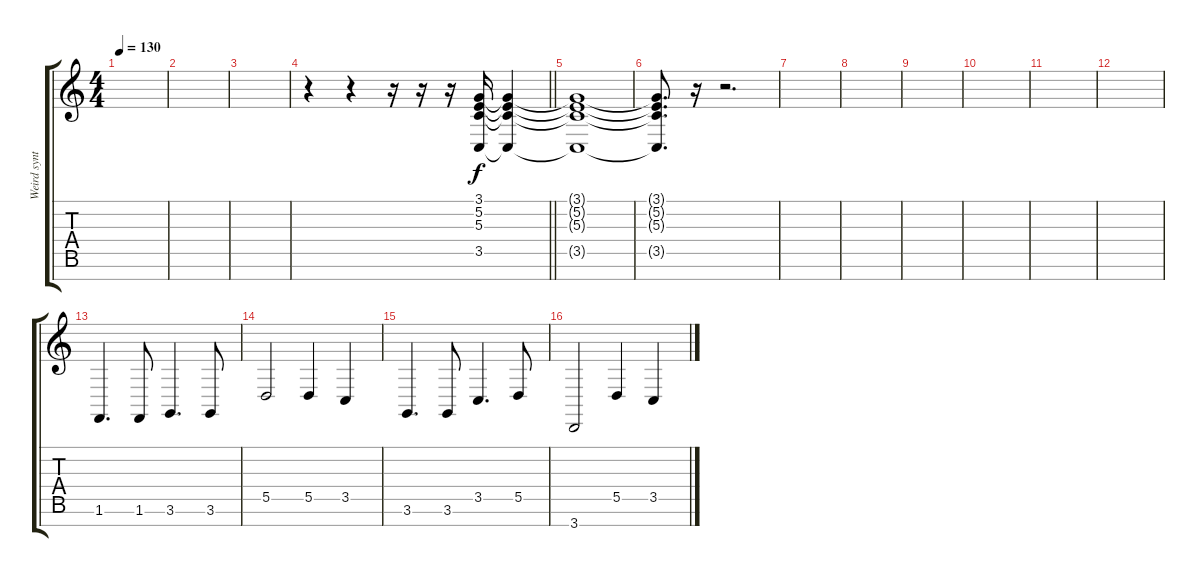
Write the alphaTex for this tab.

\track ("Weird synth" "Weird synt") {instrument baritonesax}
\staff {score tabs}
\tuning (E4 B3 G3 D3 A2 E2 B1) {hide}
\ts (4 4)
\tempo 130
\clef g2
\ks c
|
|
|
\barLineRight lightlight
r.4{instrument seashore} r.4 r.16 r.16 r.16 (3.1 5.2 5.3 3.5).16 (3.1{t} 5.2{t} 5.3{t} 3.5{t}).4 |
(3.1{t} 5.2{t} 5.3{t} 3.5{t}).1 |
(3.1{t} 5.2{t} 5.3{t} 3.5{t}).8{d} r.16 r.2{d} |
|
|
|
|
|
|
1.6.4{d instrument overdrivenguitar} 1.6.8 3.6.4{d} 3.6.8 |
5.5.2 5.5.4 3.5.4 |
3.6.4{d} 3.6.8 3.5.4{d} 5.5.8 |
3.7.2 5.5.4 3.5.4
